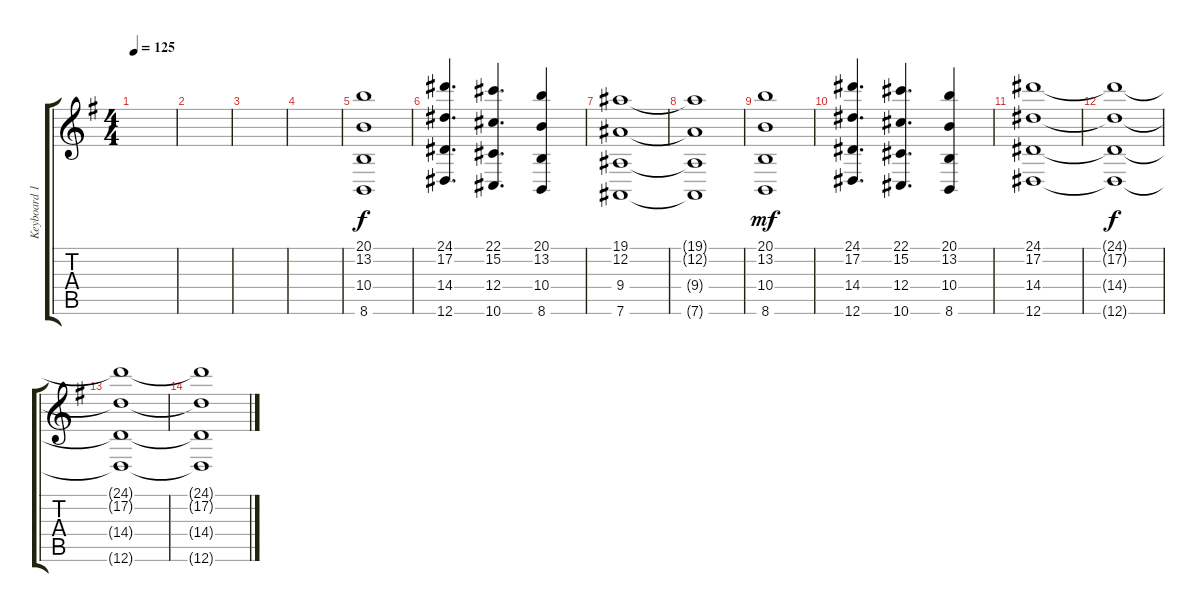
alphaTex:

\track ("Keyboard 1" "Keyboard 1") {instrument stringensemble1}
\staff {score tabs}
\tuning (Eb4 Bb3 Gb3 Db3 Ab2 Eb2) {hide}
\ts (4 4)
\tempo 125
\clef g2
\ks eminor
|
|
|
|
(20.1 13.2 10.4 8.6).1 |
(24.1 17.2 14.4 12.6).4{d} (22.1 15.2 12.4 10.6).4{d} (20.1 13.2 10.4 8.6).4 |
(19.1 12.2 9.4 7.6).1 |
(19.1{t} 12.2{t} 9.4{t} 7.6{t}).1{dy f} |
(20.1 13.2 10.4 8.6).1{dy mf} |
(24.1 17.2 14.4 12.6).4{d} (22.1 15.2 12.4 10.6).4{d} (20.1 13.2 10.4 8.6).4 |
(24.1 17.2 14.4 12.6).1{volume 0} |
(24.1{t} 17.2{t} 14.4{t} 12.6{t}).1{dy f} |
(24.1{t} 17.2{t} 14.4{t} 12.6{t}).1 |
(24.1{t} 17.2{t} 14.4{t} 12.6{t}).1
